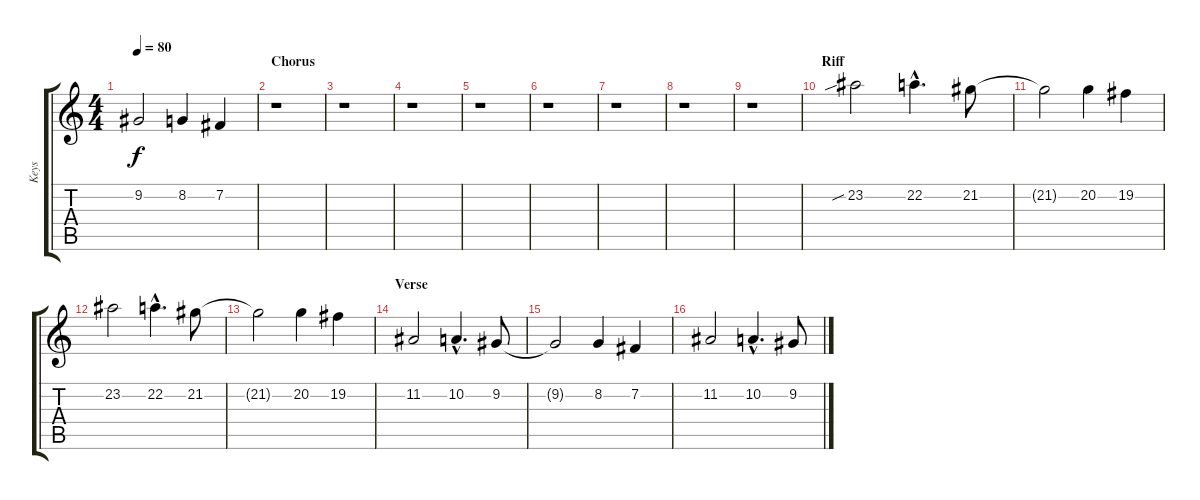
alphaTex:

\track ("Keys" "Keys") {instrument stringensemble1}
\staff {score tabs}
\tuning (E4 B3 G3 D3 A2 E2) {hide}
\ts (4 4)
\tempo 80
\clef g2
\ks c
9.2{t}.2{dy f} 8.2.4 7.2.4 |
\section ("" "Chorus")
r.1 |
r.1 |
r.1 |
r.1 |
r.1 |
r.1 |
r.1 |
r.1 |
\section ("" "Riff")
23.2{sib}.2 22.2{hac}.4{d} 21.2.8 |
21.2{t}.2 20.2.4 19.2.4 |
23.2.2 22.2{hac}.4{d} 21.2.8 |
21.2{t}.2 20.2.4 19.2.4 |
\section ("" "Verse")
11.2.2 10.2{hac}.4{d} 9.2.8 |
9.2{t}.2 8.2.4 7.2.4 |
11.2.2 10.2{hac}.4{d} 9.2.8
